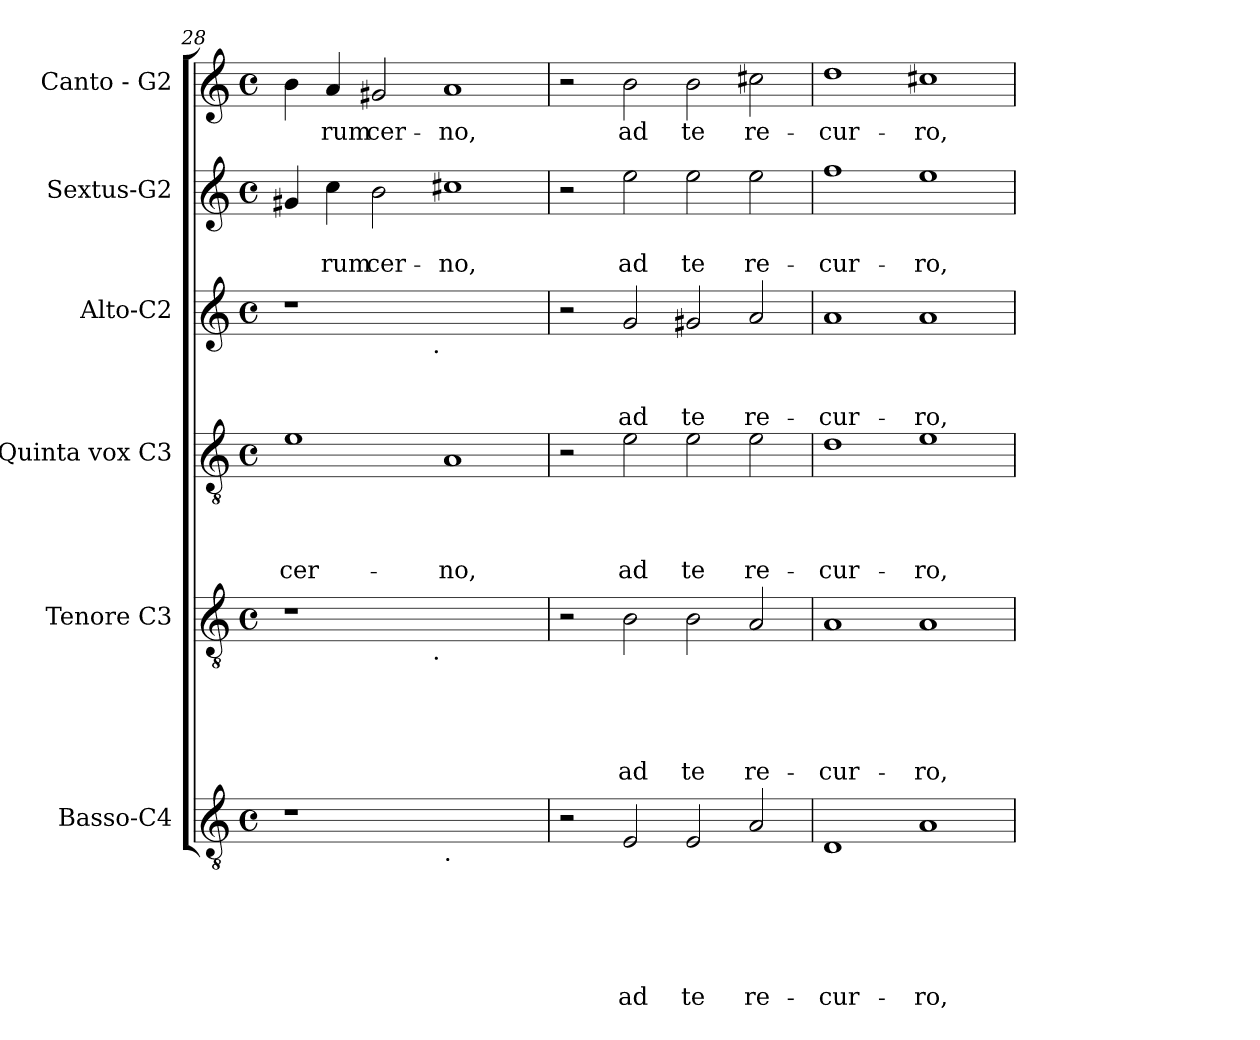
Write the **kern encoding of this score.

**kern	**text	**text	**text	**text	**text	**text	**kern	**text	**text	**text	**text	**text	**kern	**text	**text	**text	**text	**kern	**text	**text	**text	**kern	**text	**text	**kern	**text
*part6	*part6	*part6	*part6	*part6	*part6	*part6	*part5	*part5	*part5	*part5	*part5	*part5	*part4	*part4	*part4	*part4	*part4	*part3	*part3	*part3	*part3	*part2	*part2	*part2	*part1	*part1
*staff6	*staff6	*staff6	*staff6	*staff6	*staff6	*staff6	*staff5	*staff5	*staff5	*staff5	*staff5	*staff5	*staff4	*staff4	*staff4	*staff4	*staff4	*staff3	*staff3	*staff3	*staff3	*staff2	*staff2	*staff2	*staff1	*staff1
*I"Basso-C4	*	*	*	*	*	*	*I"Tenore C3	*	*	*	*	*	*I"Quinta vox C3	*	*	*	*	*I"Alto-C2	*	*	*	*I"Sextus-G2	*	*	*I"Canto - G2	*
!!LO:PB:g=z
*clefGv2	*	*	*	*	*	*	*clefGv2	*	*	*	*	*	*clefGv2	*	*	*	*	*clefG2	*	*	*	*clefG2	*	*	*clefG2	*
*k[]	*	*	*	*	*	*	*k[]	*	*	*	*	*	*k[]	*	*	*	*	*k[]	*	*	*	*k[]	*	*	*k[]	*
*C:	*	*	*	*	*	*	*C:	*	*	*	*	*	*C:	*	*	*	*	*C:	*	*	*	*C:	*	*	*C:	*
*M4/4	*	*	*	*	*	*	*M4/4	*	*	*	*	*	*M4/4	*	*	*	*	*M4/4	*	*	*	*M4/4	*	*	*M4/4	*
*met(c)	*	*	*	*	*	*	*met(c)	*	*	*	*	*	*met(c)	*	*	*	*	*met(c)	*	*	*	*met(c)	*	*	*met(c)	*
=28	=28	=28	=28	=28	=28	=28	=28	=28	=28	=28	=28	=28	=28	=28	=28	=28	=28	=28	=28	=28	=28	=28	=28	=28	=28	=28
!	!	!	!	!	!	!	!	!	!	!	!	!	!	!	!	!	!LO:LY:b	!	!	!	!	!	!	!	!	!
*	*	*	*	*	*	*	*^	*	*	*	*	*	*	*	*	*	*	*^	*	*	*	*	*	*	*	*
1r	.	.	.	.	.	.	1r	2ryy	.	.	.	.	.	1e	.	.	.	cer-	1r	2ryy	.	.	.	4g#X/	.	.	4b\	.
!	!	!	!	!	!	!	!	!	!	!	!	!	!	!	!	!	!	!	!	!	!	!	!	!	!	!LO:LY:b	!	!LO:LY:b
.	.	.	.	.	.	.	.	.	.	.	.	.	.	.	.	.	.	.	.	.	.	.	.	4cc\	.	-rum	4a/	-rum
!	!	!	!	!	!	!	!	!	!	!	!	!	!	!	!	!	!	!	!	!	!	!	!	!	!	!LO:LY:b	!	!LO:LY:b
.	.	.	.	.	.	.	.	4...ryy	.	.	.	.	.	.	.	.	.	.	.	4...ryy	.	.	.	2b\	.	cer-	2g#X/	cer-
!	!	!	!	!	!	!	!	!	!	!	!	!	!	!	!	!	!	!	!	!LO:TX:b:t=.	!	!	!	!	!	!	!	!
!	!	!	!	!	!	!	!	!LO:TX:b:t=.	!	!	!	!	!	!	!	!	!	!	!	!	!	!	!	!	!	!	!	!
.	.	.	.	.	.	.	.	1ryy	.	.	.	.	.	.	.	.	.	.	.	1ryy	.	.	.	.	.	.	.	.
!LO:TX:b:t=.	!	!	!	!	!	!	!	!	!	!	!	!	!	!	!	!	!	!	!	!	!	!	!	!	!	!	!	!
!	!	!	!	!	!	!	!	!	!	!	!	!	!	!	!	!	!	!LO:LY:b	!	!	!	!	!	!	!	!LO:LY:b	!	!LO:LY:b
1ryy	.	.	.	.	.	.	1ryy	.	.	.	.	.	.	1A	.	.	.	-no,	1ryy	.	.	.	.	1cc#X	.	-no,	1a	-no,
.	.	.	.	.	.	.	.	32ryy	.	.	.	.	.	.	.	.	.	.	.	32ryy	.	.	.	.	.	.	.	.
*	*	*	*	*	*	*	*v	*v	*	*	*	*	*	*	*	*	*	*	*v	*v	*	*	*	*	*	*	*	*
=29	=29	=29	=29	=29	=29	=29	=29	=29	=29	=29	=29	=29	=29	=29	=29	=29	=29	=29	=29	=29	=29	=29	=29	=29	=29	=29
2r	.	.	.	.	.	.	2r	.	.	.	.	.	2r	.	.	.	.	2r	.	.	.	2r	.	.	2r	.
!	!	!	!	!	!	!LO:LY:b	!	!	!	!	!	!LO:LY:b	!	!	!	!	!LO:LY:b	!	!	!	!LO:LY:b	!	!	!LO:LY:b	!	!LO:LY:b
2E/	.	.	.	.	.	ad	2B\	.	.	.	.	ad	2e\	.	.	.	ad	2g/	.	.	ad	2ee\	.	ad	2b\	ad
!	!	!	!	!	!	!LO:LY:b	!	!	!	!	!	!LO:LY:b	!	!	!	!	!LO:LY:b	!	!	!	!LO:LY:b	!	!	!LO:LY:b	!	!LO:LY:b
2E/	.	.	.	.	.	te	2B\	.	.	.	.	te	2e\	.	.	.	te	2g#X/	.	.	te	2ee\	.	te	2b\	te
!	!	!	!	!	!	!LO:LY:b	!	!	!	!	!	!LO:LY:b	!	!	!	!	!LO:LY:b	!	!	!	!LO:LY:b	!	!	!LO:LY:b	!	!LO:LY:b
2A/	.	.	.	.	.	re-	2A/	.	.	.	.	re-	2e\	.	.	.	re-	2a/	.	.	re-	2ee\	.	re-	2cc#X\	re-
=30	=30	=30	=30	=30	=30	=30	=30	=30	=30	=30	=30	=30	=30	=30	=30	=30	=30	=30	=30	=30	=30	=30	=30	=30	=30	=30
!	!	!	!	!	!	!LO:LY:b	!	!	!	!	!	!LO:LY:b	!	!	!	!	!LO:LY:b	!	!	!	!LO:LY:b	!	!	!LO:LY:b	!	!LO:LY:b
1D	.	.	.	.	.	-cur-	1A	.	.	.	.	-cur-	1d	.	.	.	-cur-	1a	.	.	-cur-	1ff	.	-cur-	1dd	-cur-
!	!	!	!	!	!	!LO:LY:b	!	!	!	!	!	!LO:LY:b	!	!	!	!	!LO:LY:b	!	!	!	!LO:LY:b	!	!	!LO:LY:b	!	!LO:LY:b
1A	.	.	.	.	.	-ro,	1A	.	.	.	.	-ro,	1e	.	.	.	-ro,	1a	.	.	-ro,	1ee	.	-ro,	1cc#X	-ro,
=	=	=	=	=	=	=	=	=	=	=	=	=	=	=	=	=	=	=	=	=	=	=	=	=	=	=
*-	*-	*-	*-	*-	*-	*-	*-	*-	*-	*-	*-	*-	*-	*-	*-	*-	*-	*-	*-	*-	*-	*-	*-	*-	*-	*-
